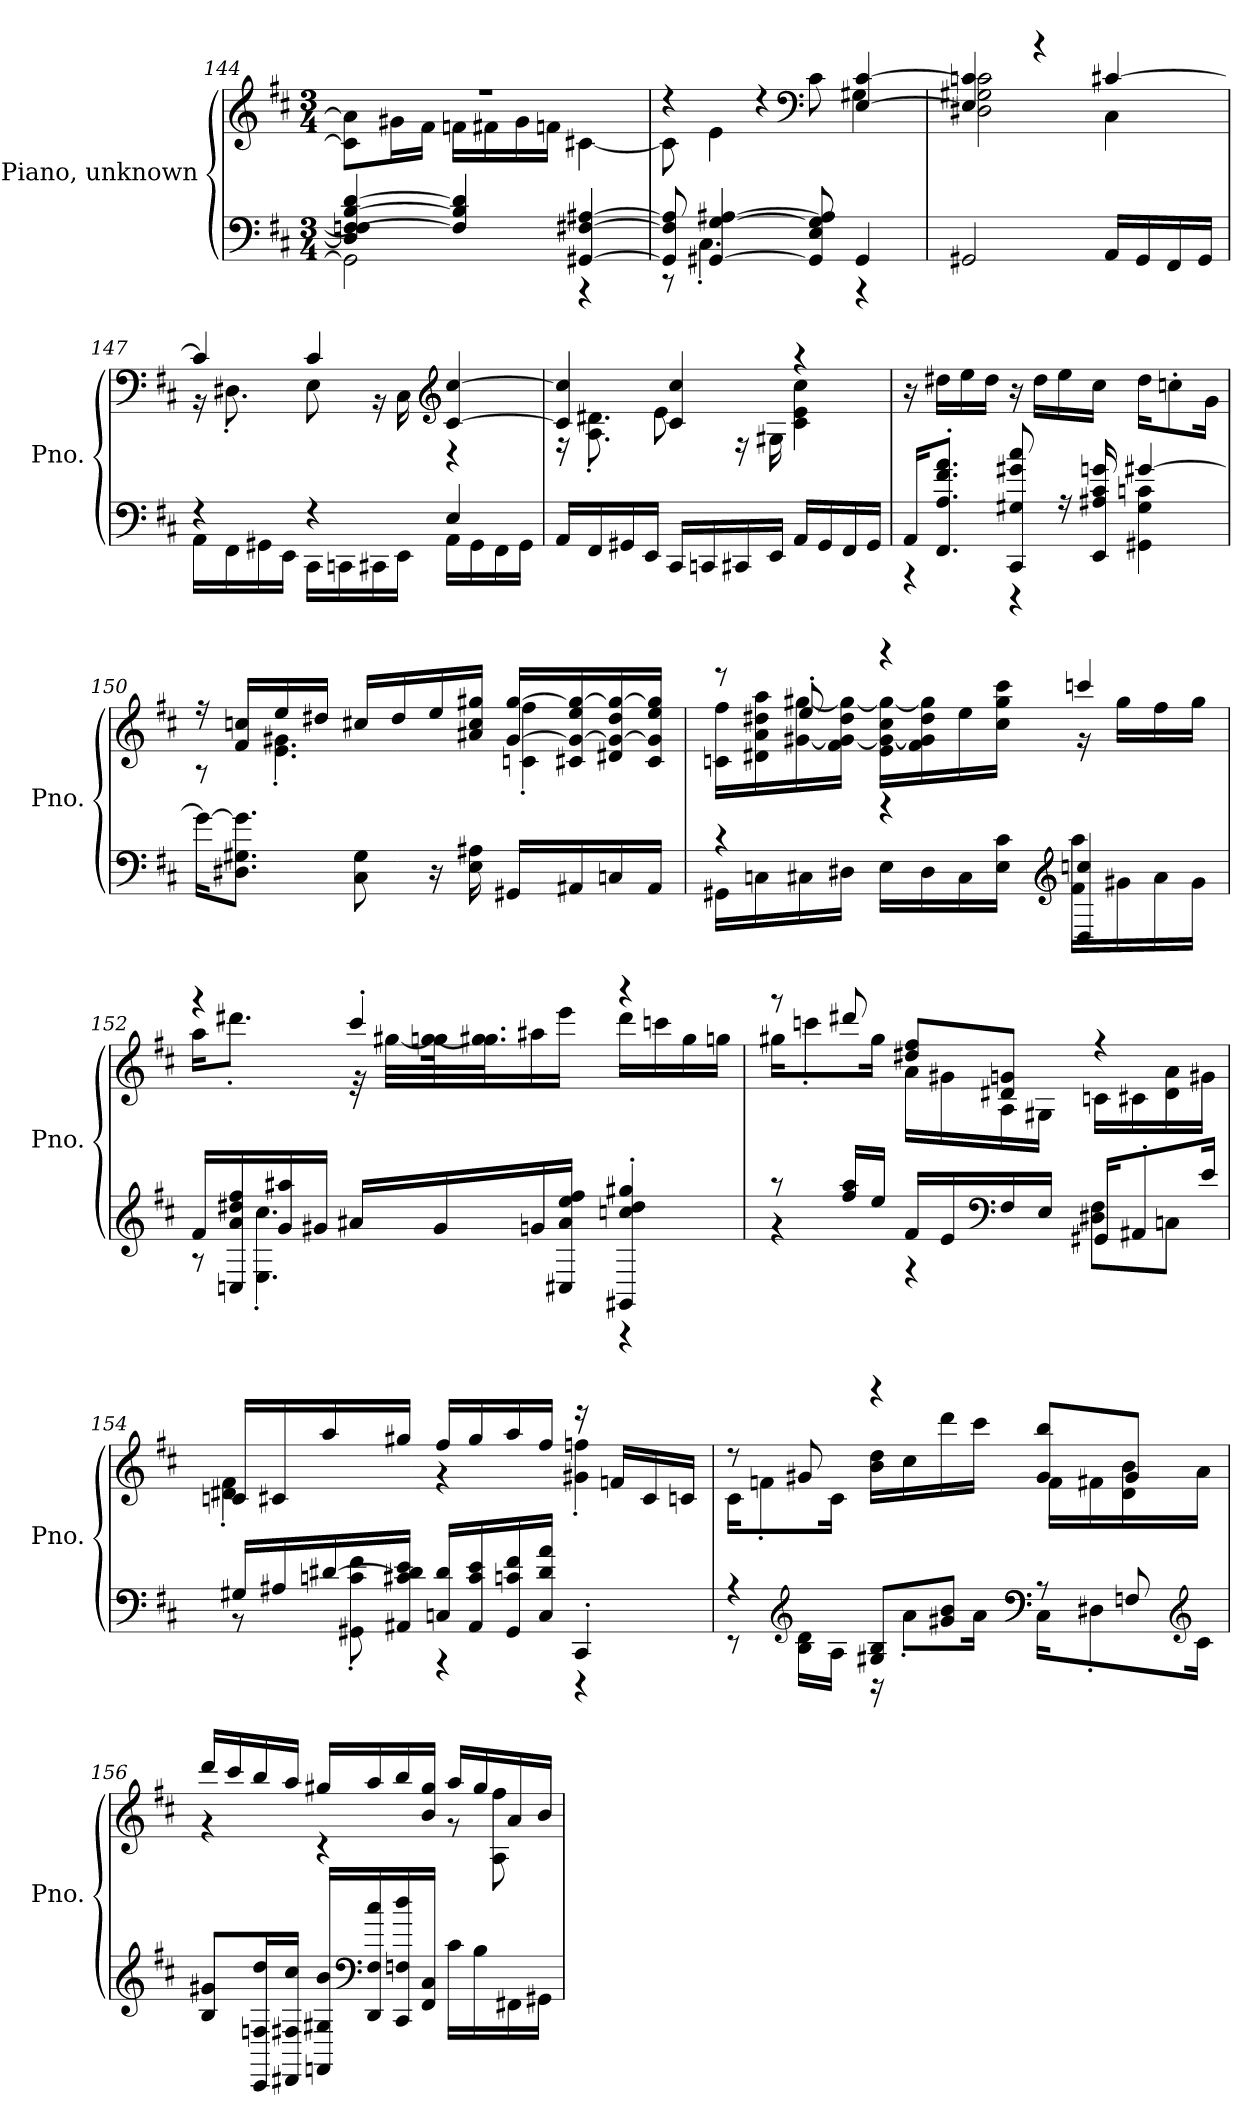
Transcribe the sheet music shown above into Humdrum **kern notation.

**kern	**kern
*part1	*part1
*staff2	*staff1
*I"Piano, unknown	*
*I'Pno.	*
*clefF4	*clefG2
*k[f#c#]	*k[f#c#]
*M3/4	*M3/4
=144	=144
*^	*^
4D#/] [4Fn/ 4F#/] [4B/ [4d/	2GG#\]	2.r	8c\] 8a\]L
.	.	.	16g#X\L
.	.	.	16f#\JJ
4F/] 4B/] 4d/]	.	.	16fn\LL
.	.	.	16f#X\
.	.	.	16g#\
.	.	.	16fn\JJ
[4GG#X/ [4F#X/ [4A#X/	4r	.	[4c#X\
!!LO:LB:g=z	!!
=145	=145	=145	=145
8GG#/] 8F#/] 8A#/]	8r	4r	8c#\]
[4GG#X/ [4G/ [4A#X/	4.C#'\	.	4e\
.	.	4r	.
*	*	*clefF4	*
8GG#/] 8E/ 8G/] 8A#/]	.	.	8c#\
4GG#/	4r	[4E/ [4c#/	4G#X\
*v	*v	*	*
=146	=146	=146
2GG#X/	4E/] 4c#/]	2D#X\ 2G#X\ 2cn\
.	4r	.
16AA/LL	[4c#X/	4C#\
16GG#/	.	.
16FF#/	.	.
16GG#/JJ	.	.
=147	=147	=147
*^	*	*
4r	16AA\LL	4c#/]	16r
.	16FF#\	.	8.D#X'\
.	16GG#X\	.	.
.	16EE\JJ	.	.
4r	16CC#\LL	4c#/	8E\
.	16CCn\	.	.
.	16CC#X\	.	16r
.	16EE\JJ	.	16C#\
*	*	*clefG2	*
4E/	16AA\LL	[4c#/ [4cc#/	4r
.	16GG#\	.	.
.	16FF#\	.	.
.	16GG#\JJ	.	.
*v	*v	*	*
!!LO:PB:g=z	!!
=148	=148	=148
16AA/LL	4c#/] 4cc#/]	16r
16FF#/	.	8.A\' 8.d#X\'
16GG#X/	.	.
16EE/JJ	.	.
16CC#/LL	4c#/ 4cc#/	8e\
16CCn/	.	.
16CC#X/	.	16r
16EE/JJ	.	16G#X\
16AA/LL	4r	4c#\ 4e\ 4cc#\
16GG#/	.	.
16FF#/	.	.
16GG#/JJ	.	.
*	*v	*v
=149	=149
*^	*
16AA/KL	4r	16r
8.FF#/' 8.A/' 8.f#/' 8.a/'J	.	16dd#X\LL
.	.	16ee\
.	.	16dd#\JJ
8CC#/ 8G#X/ 8g#X/ 8cc#/	4r	16r
.	.	16dd#\LL
16r	.	16ee\
16EE/ 16A#X/ 16c#/ 16gn/	.	16cc#\JJ
[4g#X/	4GG#X\ 4G#\ 4cn\	16dd#\KL
.	.	8ccn'\
.	.	16g\Jk
*v	*v	*
!!LO:LB:g=z
=150	=150
*	*^
16g#\KL_	16r	8r
8.D#X\ 8.G#X\ 8.g#\]J	16f#/ 16ccn/LL	.
.	16ee/	4.e\' 4.g#X\'
.	16dd#X/JJ	.
8C#\ 8G#\	16cc#X/LL	.
.	16dd#/	.
16r	16ee/	.
16E\ 16A#X\	16a#X/ 16cc#/ 16gg#X/JJ	.
16GG#X/LL	[16g#/ [16gg#/LL	4cn\' 4ff#\'
16AA#X/	16c#X/ 16g#/_ 16ee/ 16gg#/_	.
16Cn/	16d#X/ 16g#/_ 16dd#/ 16gg#/_	.
16AA#/JJ	16c#/ 16g#/] 16ee/ 16gg#/]JJ	.
=151	=151	=151
*^	*	*
4r	16GG#X\LL	8r	16cn\ 16ff#\LL
.	16Cn\	.	16d#X\ 16a\ 16dd#X\ 16aa\
.	16C#X\	8ee'/	[16g#X\ [16gg#X\
.	16D#X\JJ	.	16f#\ 16g#\_ 16dd#\ 16gg#\_JJ
4r	16E\LL	4r	16e\ 16g#\_ 16cc#\ 16gg#\_LL
.	16D#\	.	16f#\ 16g#\] 16dd#\ 16gg#\]
.	16C#\	.	16ee\
.	16E\ 16c#\JJ	.	16cc#\ 16gg#\ 16ccc#\JJ
*clefG2	*	*	*
4D#/ 4ccn/	16f#\ 16aa\LL	4cccn/	16r
.	16g#X\	.	16gg#\LL
.	16a\	.	16ff#\
.	16g#\JJ	.	16gg#\JJ
!!LO:LB:g=z	!!
=152	=152	=152	=152
16f#/LL	8r	4r	16aa\KL
16Cn/ 16a/ 16dd#X/ 16ff#/	.	.	8.ddd#X'\J
16g/ 16aa#X/	4.E\' 4.cc#\'	.	.
16g#X/JJ	.	.	.
16a#X/LL	.	4ccc#'/	32r
.	.	.	[32gg#X\LLL
16g#/	.	.	[64ggn\ 64gg#\]K
.	.	.	32.gg\] 32.gg#X\J
16gn/	.	.	16aa#X\
16C#X/ 16a#/ 16ee/ 16ff#/JJ	.	.	16eee\JJ
4GG#X/' 4ccn/' 4dd#/' 4gg#X/'	4r	4r	16ddd#\LL
.	.	.	16cccn\
.	.	.	16gg#\
.	.	.	16ggn\JJ
!!LO:LB:g=z	!!
=153	=153	=153	=153
8r	4r	8r	16gg#X\KL
.	.	.	8cccn'\
16ff#/ 16aa/LL	.	8ddd#X/	.
16ee/JJ	.	.	16gg#\Jk
16f#/LL	4r	8dd#X/ 8ff#/L	16a\LL
16e/	.	.	16g#X\
*clefF4	*	*	*
16F#/	.	8d#X/ 8gn/J	16A\
16E/JJ	.	.	16G#X\JJ
16GG#X/KL	8D#X\ 8F#\L	4r	16cn\LL
8AA#X'/	.	.	16c#X\
.	8Cn\J	.	16d#\ 16a\
16e/Jk	.	.	16g#X\JJ
!!LO:LB:g=z	!!
=154	=154	=154	=154
16G#X/LL	8r	16cn/LL	4d#X\' 4f#\'
16A#X/	.	16c#X/	.
[16d#X/	8GG#X\' 8cn\' 8f#\'	16aa/	.
16AA#X/ 16c#X/ 16d#/] 16e/JJ	.	16gg#X/JJ	.
16Cn/ 16d#/LL	4r	16ff#/LL	4r
16AA#/ 16c#/ 16e/	.	16gg#/	.
16GG#/ 16cn/ 16f#/	.	16aa/	.
16C/ 16d#/ 16a/JJ	.	16ff#/JJ	.
4CC#'/	4r	16r	4g#X\' 4ffn\'
.	.	16fn/LL	.
.	.	16c#/	.
.	.	16cn/JJ	.
!!LO:LB:g=z	!!
=155	=155	=155	=155
4r	8r	8r	16c#\KL
.	.	.	8fn'\
*clefG2	*	*	*
.	16B\ 16d\LL	8g#X/	.
.	16A\JJ	.	16c#\Jk
8G#X/ 8B/L	16r	4r	16b\ 16dd\LL
.	8a'\L	.	16cc#\
8g#X/ 8b/J	.	.	16ddd\
.	16a\Jk	.	16ccc#\JJ
*clefF4	*	*	*
8r	16C#\KL	8g#/ 8bb/L	16f\LL
.	8D#X'\	.	16f#X\
8Fn/	.	8g#/J	16d\ 16b\
*clefG2	*	*	*
.	16c#\Jk	.	16a\JJ
*v	*v	*	*
=156	=156	=156
8B/ 8g#X/L	16ddd/LL	4r
.	16ccc#/	.
16CC#/ 16Fn/ 16dd/L	16bb/	.
16DD#X/ 16F#X/ 16cc#/JJ	16aa/JJ	.
16FFn/ 16G#X/ 16b/LL	16gg#X/LL	4r
*clefF4	*	*
16DD#/ 16F#/ 16cc#/	16aa/	.
16CC#/ 16Fn/ 16dd/	16bb/	.
16FF/ 16C#/JJ	16b/ 16gg#/JJ	.
16c#\LL	16aa/LL	8r
16B\	16gg#/	.
16FF#X\	16a/	8A\ 8ff#\
16GG#X\JJ	16b/JJ	.
*	*v	*v
=	=
*-	*-
